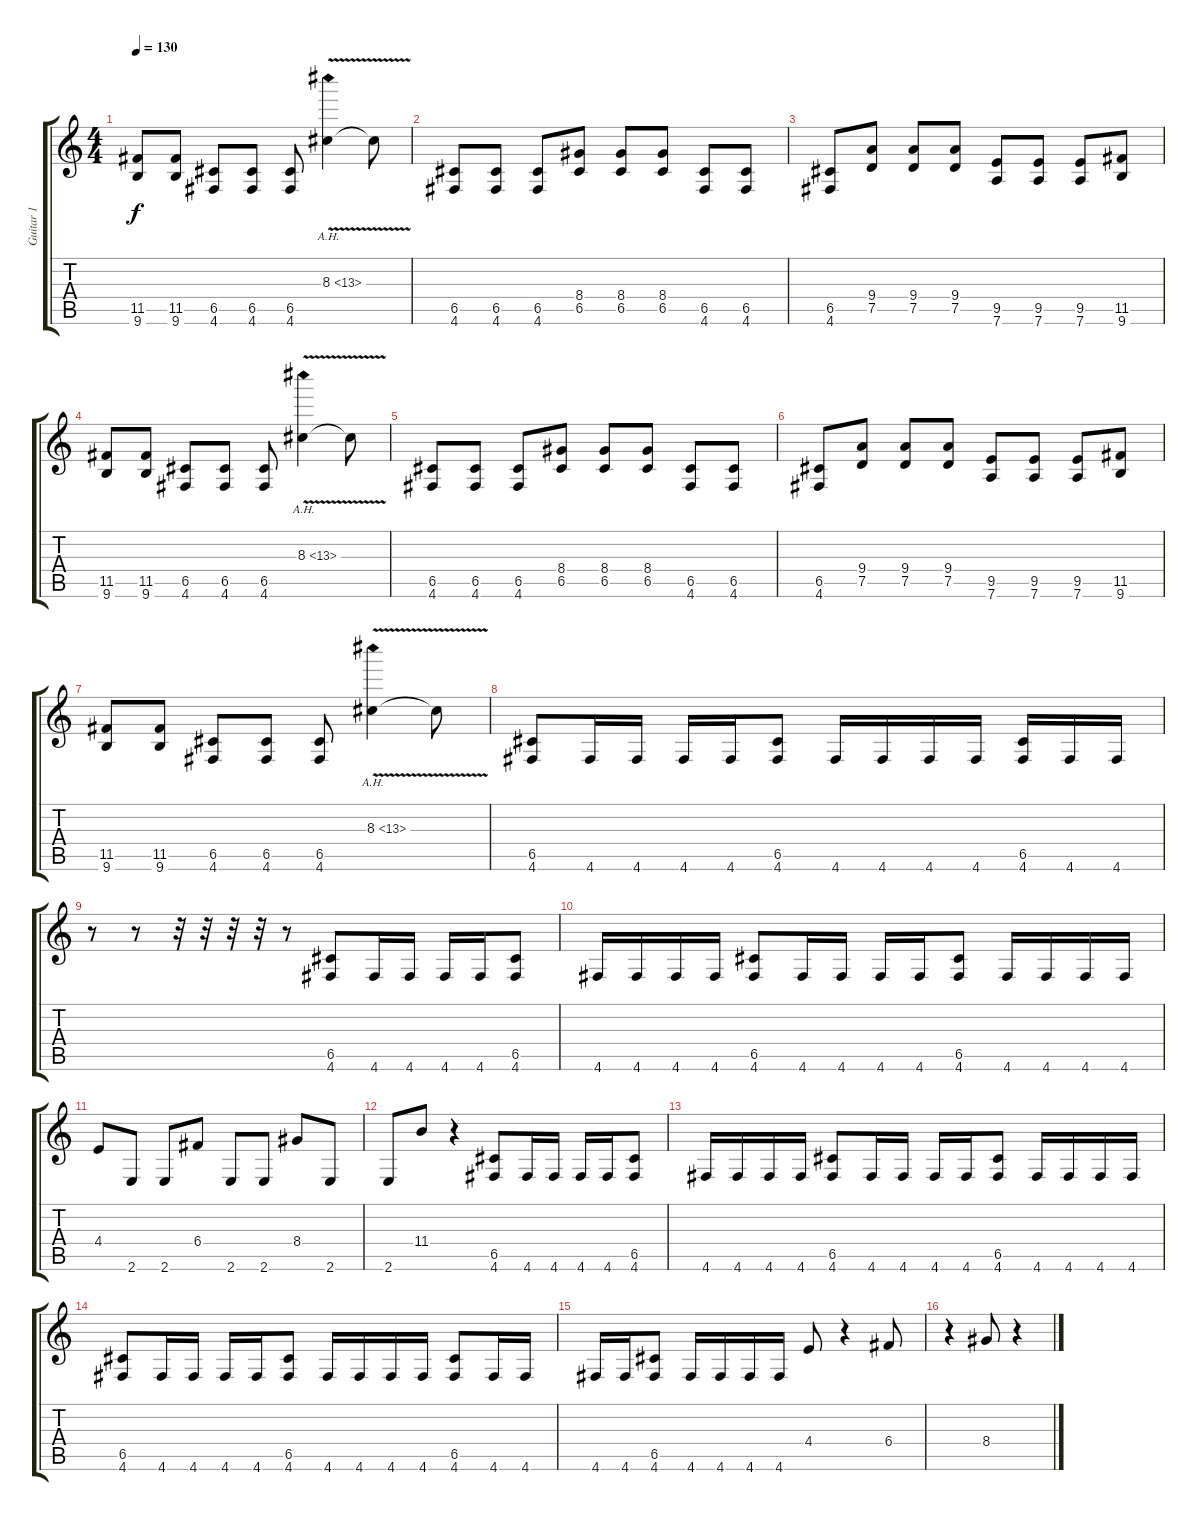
\track ("Guitar 1" "Guitar 1") {instrument distortionguitar}
\staff {score tabs}
\tuning (D4 A3 F3 C3 G2 D2) {hide}
\ts (4 4)
\tempo 130
\clef g2
\ks c
(11.5 9.6).8{dy f} (11.5 9.6).8 (6.5 4.6).8 (6.5 4.6).8 (6.5 4.6).8 8.3{ah 5 v}.4 8.3{t}.8 |
(6.5 4.6).8 (6.5 4.6).8 (6.5 4.6).8 (8.4 6.5).8 (8.4 6.5).8 (8.4 6.5).8 (6.5 4.6).8 (6.5 4.6).8 |
(6.5 4.6).8 (9.4 7.5).8 (9.4 7.5).8 (9.4 7.5).8 (9.5 7.6).8 (9.5 7.6).8 (9.5 7.6).8 (11.5 9.6).8 |
(11.5 9.6).8 (11.5 9.6).8 (6.5 4.6).8 (6.5 4.6).8 (6.5 4.6).8 8.3{ah 5 v}.4 8.3{t}.8 |
(6.5 4.6).8 (6.5 4.6).8 (6.5 4.6).8 (8.4 6.5).8 (8.4 6.5).8 (8.4 6.5).8 (6.5 4.6).8 (6.5 4.6).8 |
(6.5 4.6).8 (9.4 7.5).8 (9.4 7.5).8 (9.4 7.5).8 (9.5 7.6).8 (9.5 7.6).8 (9.5 7.6).8 (11.5 9.6).8 |
(11.5 9.6).8 (11.5 9.6).8 (6.5 4.6).8 (6.5 4.6).8 (6.5 4.6).8 8.3{ah 5 v}.4 8.3{t}.8 |
(6.5 4.6).8 4.6.16 4.6.16 4.6.16 4.6.16 (6.5 4.6).8 4.6.16 4.6.16 4.6.16 4.6.16 (6.5 4.6).16 4.6.16 4.6.16 |
r.8 r.8 r.32 r.32 r.32 r.32 r.8 (6.5 4.6).8 4.6.16 4.6.16 4.6.16 4.6.16 (6.5 4.6).8 |
4.6.16 4.6.16 4.6.16 4.6.16 (6.5 4.6).8 4.6.16 4.6.16 4.6.16 4.6.16 (6.5 4.6).8 4.6.16 4.6.16 4.6.16 4.6.16 |
4.4.8 2.6.8 2.6.8 6.4.8 2.6.8 2.6.8 8.4.8 2.6.8 |
2.6.8 11.4.8 r.4 (6.5 4.6).8 4.6.16 4.6.16 4.6.16 4.6.16 (6.5 4.6).8 |
4.6.16 4.6.16 4.6.16 4.6.16 (6.5 4.6).8 4.6.16 4.6.16 4.6.16 4.6.16 (6.5 4.6).8 4.6.16 4.6.16 4.6.16 4.6.16 |
(6.5 4.6).8 4.6.16 4.6.16 4.6.16 4.6.16 (6.5 4.6).8 4.6.16 4.6.16 4.6.16 4.6.16 (6.5 4.6).8 4.6.16 4.6.16 |
4.6.16 4.6.16 (6.5 4.6).8 4.6.16 4.6.16 4.6.16 4.6.16 4.4.8 r.4 6.4.8 |
r.4 8.4.8 r.4
